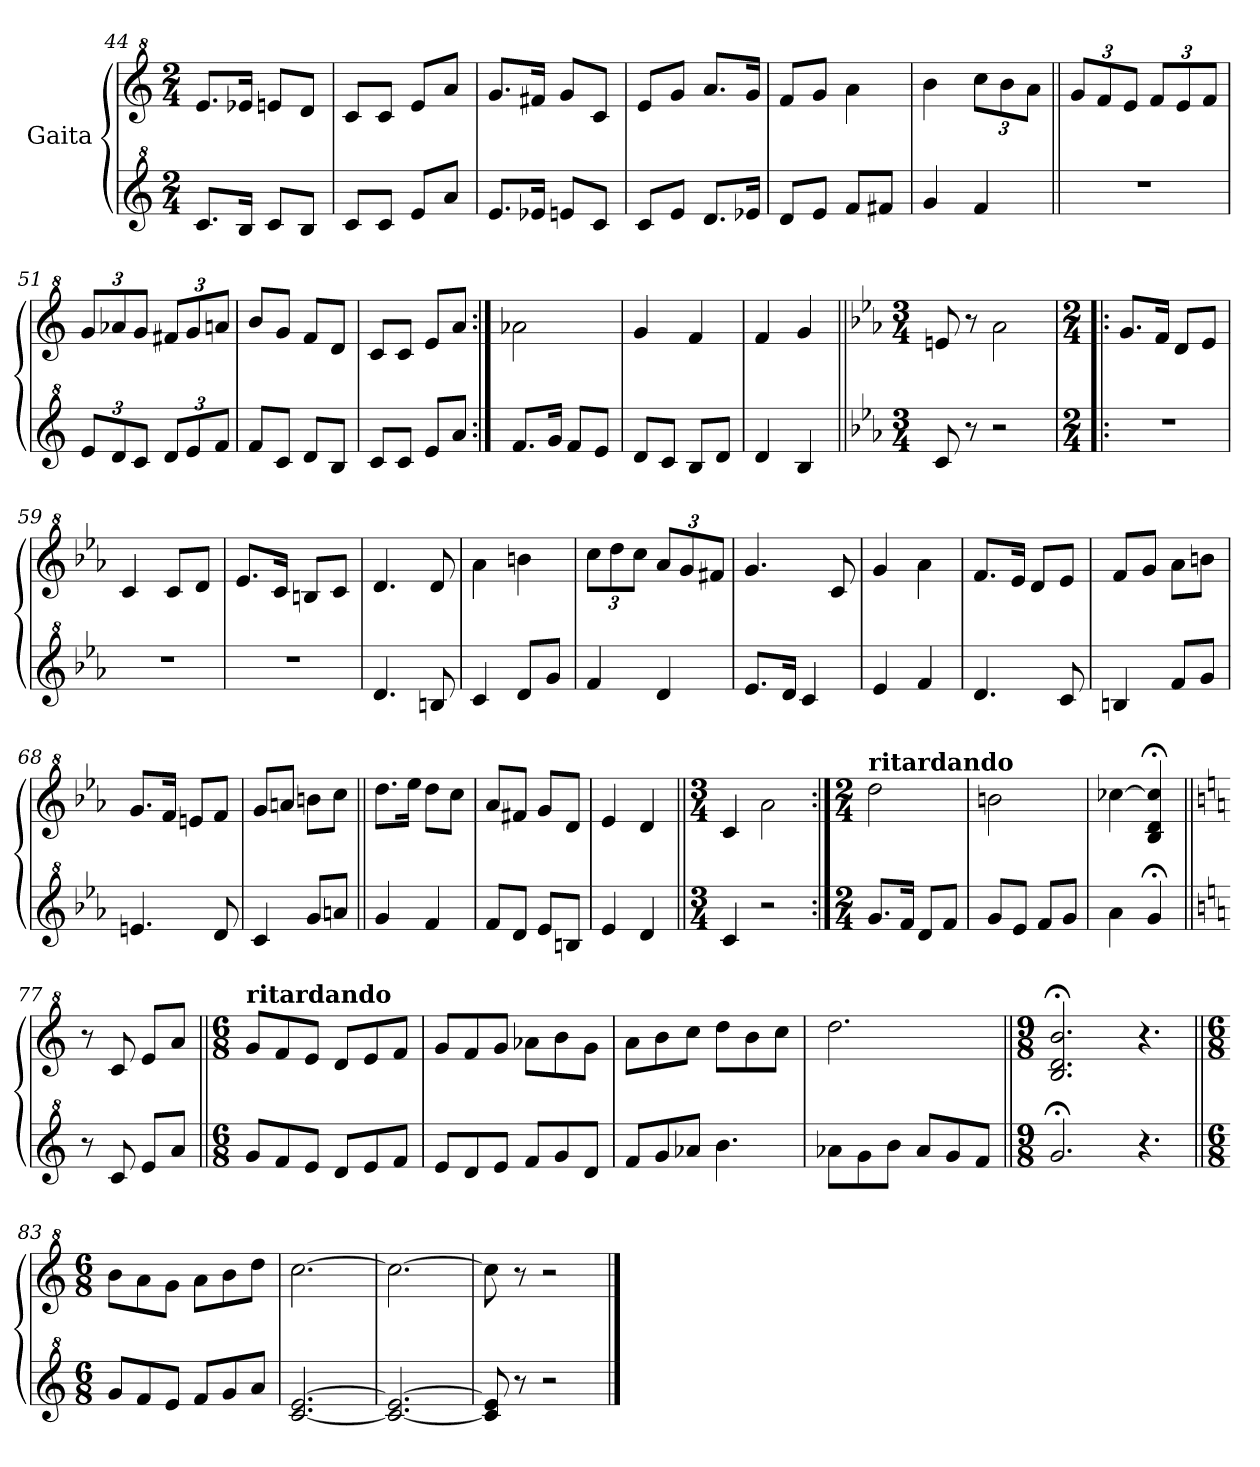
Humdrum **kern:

**kern	**kern
*part2	*part1
*staff2	*staff1
*I"Gaita	*I"Gaita
*clefG^2	*clefG^2
*k[]	*k[]
*M2/4	*M2/4
=44	=44
8.cc/L	8.ee/L
16b/Jk	16ee-X/Jk
8cc/L	8een/L
8b/J	8dd/J
=45	=45
8cc/L	8cc/L
8cc/J	8cc/J
8ee/L	8ee/L
8aa/J	8aa/J
=46	=46
8.ee/L	8.gg/L
16ee-X/Jk	16ff#X/Jk
8een/L	8gg/L
8cc/J	8cc/J
=47	=47
8cc/L	8ee/L
8ee/J	8gg/J
8.dd/L	8.aa/L
16ee-X/Jk	16gg/Jk
=48	=48
8dd/L	8ff/L
8ee/J	8gg/J
8ff/L	4aa\
8ff#X/J	.
=49	=49
4gg/	4bb\
*	*Xbrackettup
4ff/	12ccc\L
.	12bb\
.	12aa\J
=50||	=50||
2r	12gg/L
.	12ff/
.	12ee/J
.	12ff/L
.	12ee/
.	12ff/J
!!LO:PB:g=z
=51	=51
*Xbrackettup	*
12ee/L	12gg/L
12dd/	12aa-X/
12cc/J	12gg/J
12dd/L	12ff#X/L
12ee/	12gg/
12ff/J	12aan/J
=52	=52
8ff/L	8bb/L
8cc/J	8gg/J
8dd/L	8ff/L
8b/J	8dd/J
=53	=53
8cc/L	8cc/L
8cc/J	8cc/J
8ee/L	8ee/L
8aa/J	8aa/J
=54:|!	=54:|!
8.ff/L	2aa-X\
16gg/Jk	.
8ff/L	.
8ee/J	.
=55	=55
8dd/L	4gg/
8cc/J	.
8b/L	4ff/
8dd/J	.
=56	=56
4dd/	4ff/
4b/	4gg/
=57||	=57||
*k[b-e-a-]	*k[b-e-a-]
*M3/4	*M3/4
8cc/	8een/
8r	8r
2r	2aa-\
=58!|:	=58!|:
*M2/4	*M2/4
2r	8.gg/L
.	16ff/Jk
.	8dd/L
.	8ee-/J
!!LO:LB:g=z
=59	=59
2r	4cc/
.	8cc/L
.	8dd/J
=60	=60
2r	8.ee-/L
.	16cc/Jk
.	8bn/L
.	8cc/J
=61	=61
4.dd/	4.dd/
8bn/	8dd/
=62	=62
4cc/	4aa-\
8dd/L	4bbn\
8gg/J	.
=63	=63
4ff/	12ccc\L
.	12ddd\
.	12ccc\J
4dd/	12aa-/L
.	12gg/
.	12ff#X/J
=64	=64
8.ee-/L	4.gg/
16dd/Jk	.
4cc/	.
.	8cc/
=65	=65
4ee-/	4gg/
4ff/	4aa-\
=66	=66
4.dd/	8.ff/L
.	16ee-/Jk
.	8dd/L
8cc/	8ee-/J
=67	=67
4bn/	8ff/L
.	8gg/J
8ff/L	8aa-\L
8gg/J	8bbn\J
!!LO:LB:g=z
=68	=68
4.een/	8.gg/L
.	16ff/Jk
.	8een/L
8dd/	8ff/J
=69	=69
4cc/	8gg/L
.	8aan/J
8gg/L	8bbn\L
8aan/J	8ccc\J
=70||	=70||
4gg/	8.ddd\L
.	16eee-\Jk
4ff/	8ddd\L
.	8ccc\J
=71	=71
8ff/L	8aa-/L
8dd/J	8ff#X/J
8ee-/L	8gg/L
8bn/J	8dd/J
=72	=72
4ee-/	4ee-/
4dd/	4dd/
=73||	=73||
*M3/4	*M3/4
4cc/	4cc/
2r	2aa-\
=74:|!	=74:|!
*M2/4	*M2/4
!	!LO:TX:a:B:t=ritardando
8.gg/L	2ddd\
16ff/Jk	.
8dd/L	.
8ff/J	.
=75	=75
8gg/L	2bbn\
8ee-/J	.
8ff/L	.
8gg/J	.
!!LO:LB:g=z
=76	=76
4aa-\	[4ccc-X\
4gg;</	4b-!/;< 4dd!/;< 4ccc-/];<
=77||	=77||
*k[]	*k[]
*	*MM138
8r	8r
8cc/	8cc/
8ee/L	8ee/L
8aa/J	8aa/J
=78||	=78||
*M6/8	*M6/8
!	!LO:TX:a:B:t=ritardando
8gg/L	8gg/L
8ff/	8ff/
8ee/J	8ee/J
8dd/L	8dd/L
8ee/	8ee/
8ff/J	8ff/J
=79	=79
8ee/L	8gg/L
8dd/	8ff/
8ee/J	8gg/J
8ff/L	8aa-X\L
8gg/	8bb\
8dd/J	8gg\J
=80	=80
8ff/L	8aa\L
8gg/	8bb\
8aa-X/J	8ccc\J
4.bb\	8ddd\L
.	8bb\
.	8ccc\J
=81	=81
8aa-X\L	2.ddd\
8gg\	.
8bb\J	.
8aa-/L	.
8gg/	.
8ff/J	.
=82||	=82||
*M9/8	*M9/8
2.gg;</	2.b!/;< 2.dd!/;< 2.bb/;<
4.r	4.r
!!LO:LB:g=z
=83||	=83||
*M6/8	*M6/8
*	*MM180
8gg/L	8bb\L
8ff/	8aa\
8ee/J	8gg\J
8ff/L	8aa\L
8gg/	8bb\
8aa/J	8ddd\J
=84	=84
[2.cc!/ [2.ee/	[2.ccc\
=85	=85
2.cc!/_ 2.ee/_	2.ccc\_
=86	=86
8cc!/] 8ee/]	8ccc\]
8r	8r
2r	2r
==	==
*-	*-
